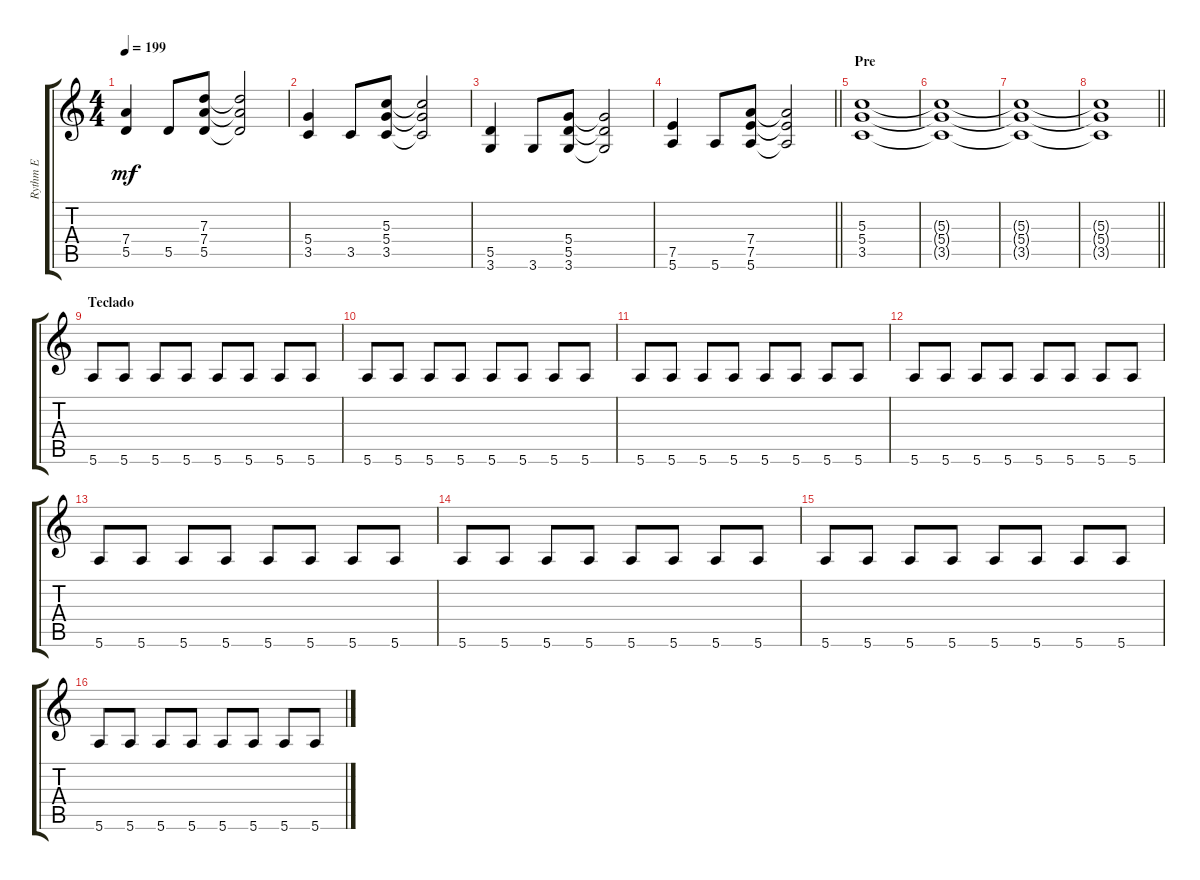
\track ("Rythm E" "Rythm E") {instrument distortionguitar}
\staff {score tabs}
\tuning (E4 B3 G3 D3 A2 E2) {hide}
\ts (4 4)
\tempo 199
\clef g2
\ks c
(7.4 5.5).4{dy mf} 5.5.8 (7.3 7.4 5.5).8 (7.3{t} 7.4{t} 5.5{t}).2 |
(5.4 3.5).4 3.5.8 (5.3 5.4 3.5).8 (5.3{t} 5.4{t} 3.5{t}).2 |
(5.5 3.6).4 3.6.8 (5.4 5.5 3.6).8 (5.4{t} 5.5{t} 3.6{t}).2 |
\barLineRight lightlight
(7.5 5.6).4 5.6.8 (7.4 7.5 5.6).8 (7.4{t} 7.5{t} 5.6{t}).2 |
\section ("" "Pre")
(5.3 5.4 3.5).1 |
(5.3{t} 5.4{t} 3.5{t}).1 |
(5.3{t} 5.4{t} 3.5{t}).1 |
\barLineRight lightlight
(5.3{t} 5.4{t} 3.5{t}).1 |
\section ("" "Teclado")
5.6.8 5.6.8 5.6.8 5.6.8 5.6.8 5.6.8 5.6.8 5.6.8 |
5.6.8 5.6.8 5.6.8 5.6.8 5.6.8 5.6.8 5.6.8 5.6.8 |
5.6.8 5.6.8 5.6.8 5.6.8 5.6.8 5.6.8 5.6.8 5.6.8 |
5.6.8 5.6.8 5.6.8 5.6.8 5.6.8 5.6.8 5.6.8 5.6.8 |
5.6.8 5.6.8 5.6.8 5.6.8 5.6.8 5.6.8 5.6.8 5.6.8 |
5.6.8 5.6.8 5.6.8 5.6.8 5.6.8 5.6.8 5.6.8 5.6.8 |
5.6.8 5.6.8 5.6.8 5.6.8 5.6.8 5.6.8 5.6.8 5.6.8 |
5.6.8 5.6.8 5.6.8 5.6.8 5.6.8 5.6.8 5.6.8 5.6.8
